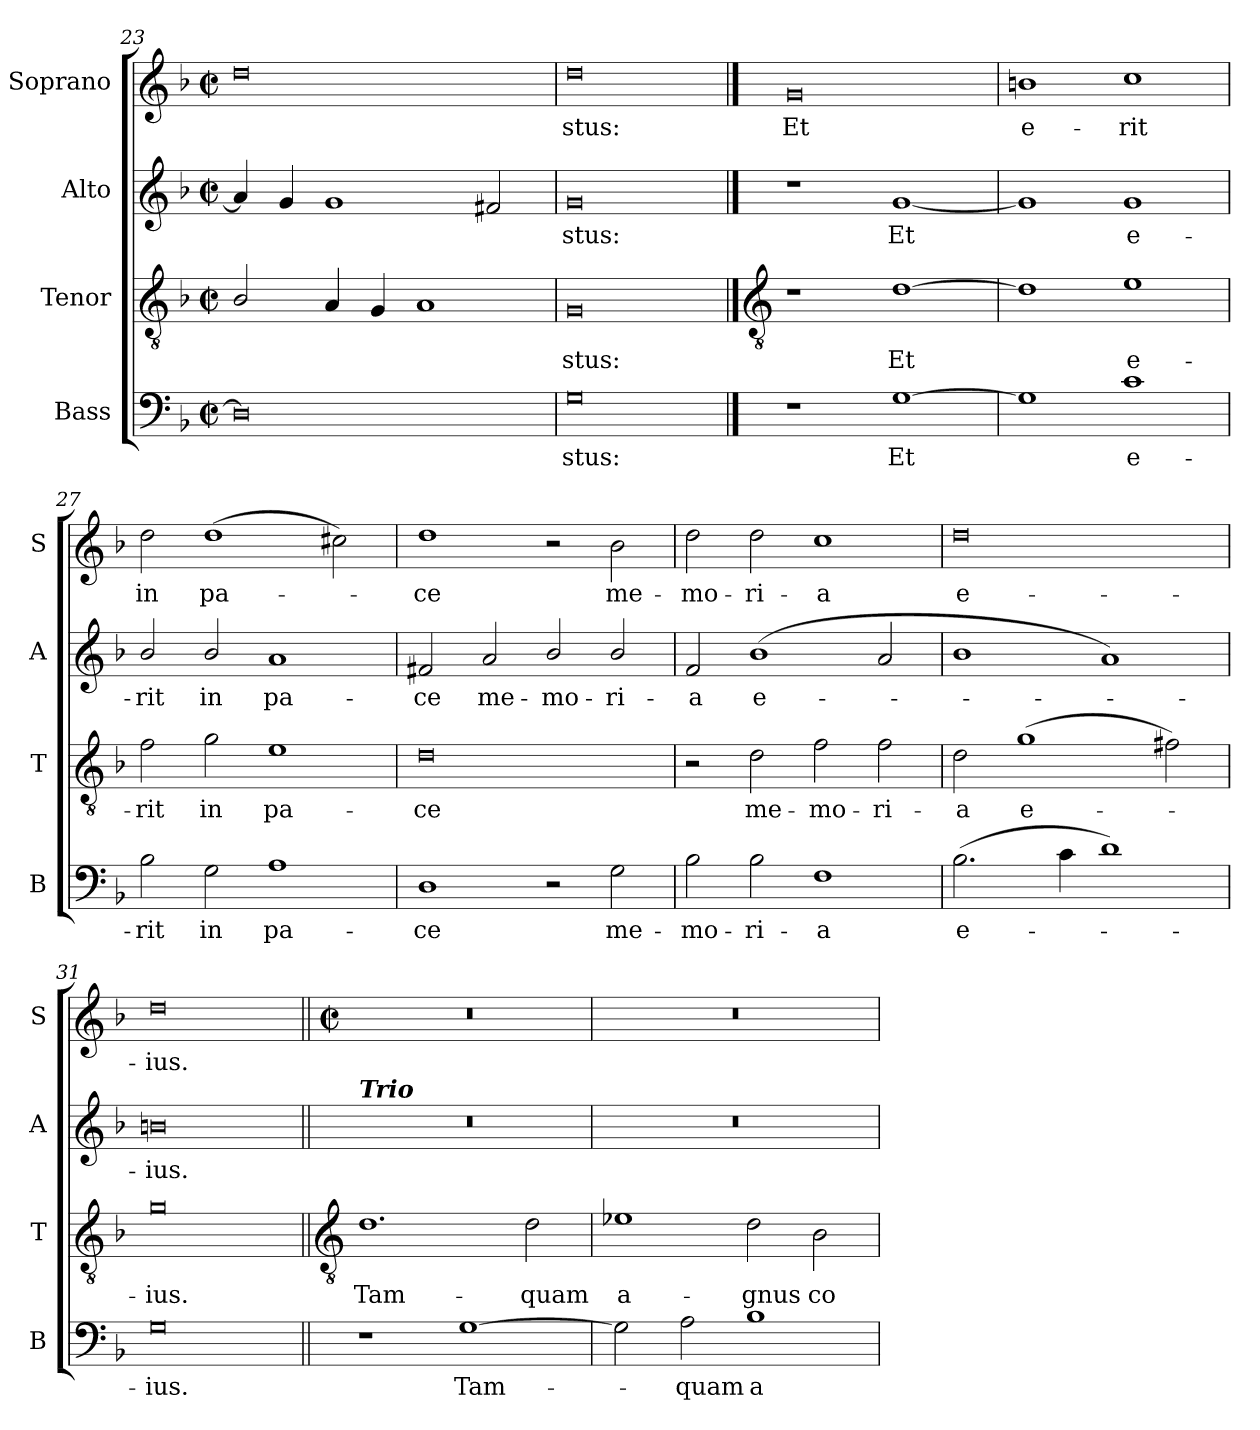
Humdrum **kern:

**kern	**text	**kern	**text	**kern	**text	**kern	**text
*part4	*part4	*part3	*part3	*part2	*part2	*part1	*part1
*staff4	*staff4	*staff3	*staff3	*staff2	*staff2	*staff1	*staff1
*I"Bass	*	*I"Tenor	*	*I"Alto	*	*I"Soprano	*
*I'B	*	*I'T	*	*I'A	*	*I'S	*
*clefF4	*	*clefGv2	*	*clefG2	*	*clefG2	*
*k[b-]	*	*k[b-]	*	*k[b-]	*	*k[b-]	*
*F:	*	*F:	*	*F:	*	*F:	*
*M4/2	*	*M4/2	*	*M4/2	*	*M4/2	*
*met(c|)	*	*met(c|)	*	*met(c|)	*	*met(c|)	*
=23	=23	=23	=23	=23	=23	=23	=23
0D]	.	2B-/	.	4a]	.	0dd	.
.	.	.	.	4g	.	.	.
.	.	4A	.	1g	.	.	.
.	.	4G	.	.	.	.	.
.	.	1A	.	.	.	.	.
.	.	.	.	2f#X	.	.	.
=24	=24	=24	=24	=24	=24	=24	=24
!	!LO:LY:b	!	!LO:LY:b	!	!LO:LY:b	!	!LO:LY:b
0G	stus:	0G	stus:	0g	stus:	0dd	stus:
!!LO:LB:g=z
==25	==25	==25	==25	==25	==25	==25	==25
*	*	*clefGv2	*	*	*	*	*
!	!	!	!	!	!	!	!LO:LY:b
1r	.	1r	.	1r	.	0g	Et
!	!LO:LY:b	!	!LO:LY:b	!	!LO:LY:b	!	!
[1G	Et	[1d	Et	[1g	Et	.	.
=26	=26	=26	=26	=26	=26	=26	=26
!	!	!	!	!	!	!	!LO:LY:b
1G]	.	1d]	.	1g]	.	1bn	e-
!	!LO:LY:b	!	!LO:LY:b	!	!LO:LY:b	!	!LO:LY:b
1c	e-	1e	e-	1g	e-	1cc	-rit
=27	=27	=27	=27	=27	=27	=27	=27
!	!LO:LY:b	!	!LO:LY:b	!	!LO:LY:b	!	!LO:LY:b
2B-	-rit	2f	-rit	2b-/	-rit	2dd	in
!	!LO:LY:b	!	!LO:LY:b	!	!LO:LY:b	!	!LO:LY:b
2G	in	2g	in	2b-/	in	(>1dd	pa-
!	!LO:LY:b	!	!LO:LY:b	!	!LO:LY:b	!	!
1A	pa-	1e	pa-	1a	pa-	.	.
.	.	.	.	.	.	2cc#X)	.
=28	=28	=28	=28	=28	=28	=28	=28
!	!LO:LY:b	!	!LO:LY:b	!	!LO:LY:b	!	!LO:LY:b
1D	-ce	0d	-ce	2f#X	-ce	1dd	ce
!	!	!	!	!	!LO:LY:b	!	!
.	.	.	.	2a	me-	.	.
!	!	!	!	!	!LO:LY:b	!	!
2r	.	.	.	2b-/	-mo-	2r	.
!	!LO:LY:b	!	!	!	!LO:LY:b	!	!LO:LY:b
2G	me-	.	.	2b-/	-ri-	2b-	me-
=29	=29	=29	=29	=29	=29	=29	=29
!	!LO:LY:b	!	!	!	!LO:LY:b	!	!LO:LY:b
2B-	-mo-	2r	.	2f	-a	2dd	-mo-
!	!LO:LY:b	!	!LO:LY:b	!	!LO:LY:b	!	!LO:LY:b
2B-	-ri-	2d	me-	(<1b-	e-	2dd	-ri-
!	!LO:LY:b	!	!LO:LY:b	!	!	!	!LO:LY:b
1F	-a	2f	-mo-	.	.	1cc	-a
!	!	!	!LO:LY:b	!	!	!	!
.	.	2f	-ri-	2a	.	.	.
=30	=30	=30	=30	=30	=30	=30	=30
!	!LO:LY:b	!	!LO:LY:b	!	!	!	!LO:LY:b
(>2.B-	e-	2d	-a	1b-	.	0dd	e-
!	!	!	!LO:LY:b	!	!	!	!
.	.	(>1g	e-	.	.	.	.
4c	.	.	.	.	.	.	.
1d)	.	.	.	1a)	.	.	.
.	.	2f#X)	.	.	.	.	.
=31	=31	=31	=31	=31	=31	=31	=31
!	!LO:LY:b	!	!LO:LY:b	!	!LO:LY:b	!	!LO:LY:b
0G	ius.	0g	ius.	0bn	ius.	0dd	-ius.
!!LO:LB:g=z
=32||	=32||	=32||	=32||	=32||	=32||	=32||	=32||
*	*	*clefGv2	*	*	*	*	*
*	*	*	*	*	*	*M4/2	*
*	*	*	*	*	*	*met(c|)	*
!	!	!	!	!LO:TX:a:Bi:t=Trio	!	!	!
!	!	!	!LO:LY:b	!	!	!	!
1r	.	1.d	Tam-	0r	.	0r	.
!	!LO:LY:b	!	!	!	!	!	!
[1G	Tam-	.	.	.	.	.	.
!	!	!	!LO:LY:b	!	!	!	!
.	.	2d	-quam	.	.	.	.
=33	=33	=33	=33	=33	=33	=33	=33
!	!	!	!LO:LY:b	!	!	!	!
2G]	.	1e-X	a-	0r	.	0r	.
!	!LO:LY:b	!	!	!	!	!	!
2A	quam	.	.	.	.	.	.
!	!LO:LY:b	!	!LO:LY:b	!	!	!	!
1B-	a-	2d	-gnus	.	.	.	.
!	!	!	!LO:LY:b	!	!	!	!
.	.	2B-	co-	.	.	.	.
=	=	=	=	=	=	=	=
*-	*-	*-	*-	*-	*-	*-	*-
